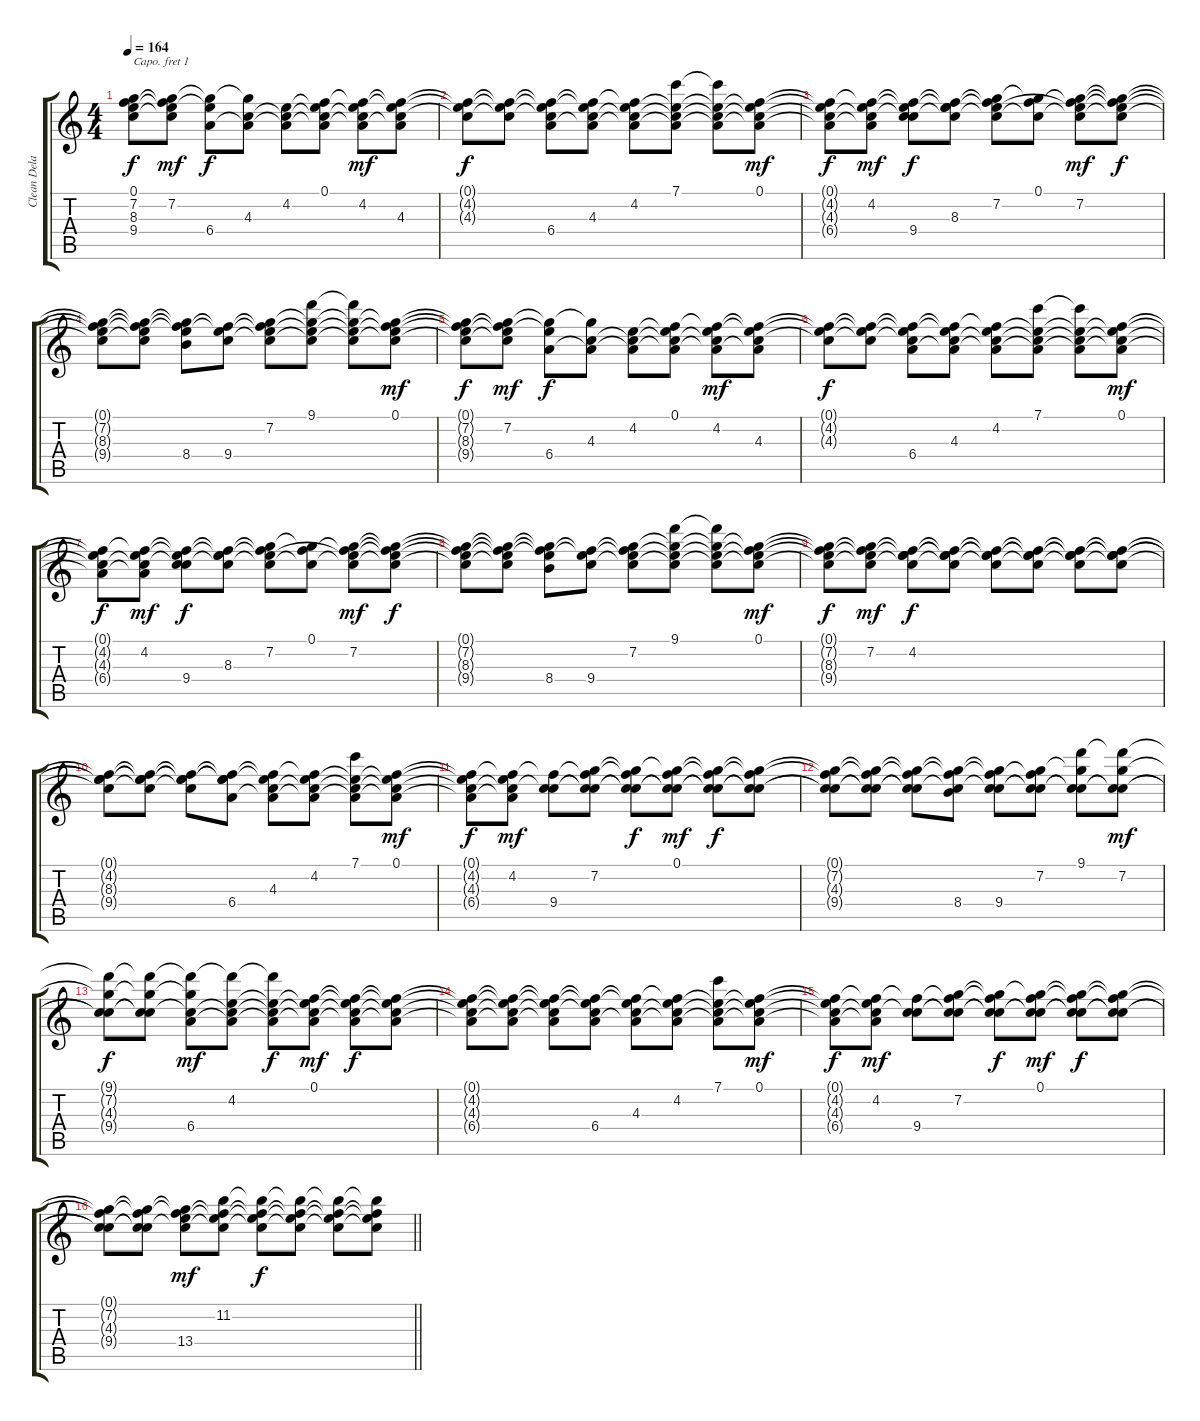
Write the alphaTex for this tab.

\track ("Clean Delay" "Clean Dela") {instrument electricguitarclean}
\staff {score tabs}
\capo 1
\tuning (E4 B3 G3 D3 A2 E2) {hide}
\ts (4 4)
\tempo 164
\clef g2
\ks c
(0.1{t} 7.2{t} 8.3{t} 9.4{t}).8{dy f} (0.1{t} 7.2 8.3{t} 9.4{t}).8{dy mf} (7.2{t} 8.3{t} 6.4).8{dy f} (7.2{t} 4.3 6.4{t}).8 (4.2 4.3{t} 6.4{t}).8 (0.1 4.2{t} 4.3{t} 6.4{t}).8 (0.1{t} 4.2 4.3{t} 6.4{t}).8{dy mf} (0.1{t} 4.2{t} 4.3 6.4{t}).8 |
(0.1{t} 4.2{t} 4.3{t}).8{dy f} (0.1{t} 4.2{t} 4.3{t}).8 (0.1{t} 4.2{t} 4.3{t} 6.4).8 (0.1{t} 4.2{t} 4.3 6.4{t}).8 (0.1{t} 4.2 4.3{t} 6.4{t}).8 (7.1 4.2{t} 4.3{t} 6.4{t}).8 (7.1{t} 4.2{t} 4.3{t} 6.4{t}).8 (0.1 4.2{t} 4.3{t} 6.4{t}).8{dy mf} |
(0.1{t} 4.2{t} 4.3{t} 6.4{t}).8{dy f} (0.1{t} 4.2 4.3{t} 6.4{t}).8{dy mf} (0.1{t} 4.2{t} 4.3{t} 9.4).8{dy f} (0.1{t} 4.2{t} 8.3 9.4{t}).8 (0.1{t} 7.2 8.3{t} 9.4{t}).8 (0.1 7.2{t} 9.4{t}).8 (0.1{t} 7.2 8.3{t} 9.4{t}).8{dy mf} (0.1{t} 7.2{t} 8.3{t} 9.4{t}).8{dy f} |
(0.1{t} 7.2{t} 8.3{t} 9.4{t}).8 (0.1{t} 7.2{t} 8.3{t} 9.4{t}).8 (0.1{t} 7.2{t} 8.3{t} 8.4).8 (0.1{t} 8.3{t} 9.4).8 (0.1{t} 7.2 8.3{t} 9.4{t}).8 (9.1 7.2{t} 8.3{t} 9.4{t}).8 (9.1{t} 7.2{t} 8.3{t} 9.4{t}).8 (0.1 7.2{t} 8.3{t} 9.4{t}).8{dy mf} |
(0.1{t} 7.2{t} 8.3{t} 9.4{t}).8{dy f} (0.1{t} 7.2 8.3{t} 9.4{t}).8{dy mf} (7.2{t} 8.3{t} 6.4).8{dy f} (7.2{t} 4.3 6.4{t}).8 (4.2 4.3{t} 6.4{t}).8 (0.1 4.2{t} 4.3{t} 6.4{t}).8 (0.1{t} 4.2 4.3{t} 6.4{t}).8{dy mf} (0.1{t} 4.2{t} 4.3 6.4{t}).8 |
(0.1{t} 4.2{t} 4.3{t}).8{dy f} (0.1{t} 4.2{t} 4.3{t}).8 (0.1{t} 4.2{t} 4.3{t} 6.4).8 (0.1{t} 4.2{t} 4.3 6.4{t}).8 (0.1{t} 4.2 4.3{t} 6.4{t}).8 (7.1 4.2{t} 4.3{t} 6.4{t}).8 (7.1{t} 4.2{t} 4.3{t} 6.4{t}).8 (0.1 4.2{t} 4.3{t} 6.4{t}).8{dy mf} |
(0.1{t} 4.2{t} 4.3{t} 6.4{t}).8{dy f} (0.1{t} 4.2 4.3{t} 6.4{t}).8{dy mf} (0.1{t} 4.2{t} 4.3{t} 9.4).8{dy f} (0.1{t} 4.2{t} 8.3 9.4{t}).8 (0.1{t} 7.2 8.3{t} 9.4{t}).8 (0.1 7.2{t} 9.4{t}).8 (0.1{t} 7.2 8.3{t} 9.4{t}).8{dy mf} (0.1{t} 7.2{t} 8.3{t} 9.4{t}).8{dy f} |
(0.1{t} 7.2{t} 8.3{t} 9.4{t}).8 (0.1{t} 7.2{t} 8.3{t} 9.4{t}).8 (0.1{t} 7.2{t} 8.3{t} 8.4).8 (0.1{t} 8.3{t} 9.4).8 (0.1{t} 7.2 8.3{t} 9.4{t}).8 (9.1 7.2{t} 8.3{t} 9.4{t}).8 (9.1{t} 7.2{t} 8.3{t} 9.4{t}).8 (0.1 7.2{t} 8.3{t} 9.4{t}).8{dy mf} |
(0.1{t} 7.2{t} 8.3{t} 9.4{t}).8{dy f} (0.1{t} 7.2 8.3{t} 9.4{t}).8{dy mf} (0.1{t} 4.2 8.3{t} 9.4{t}).8{dy f} (0.1{t} 4.2{t} 8.3{t} 9.4{t}).8 (0.1{t} 4.2{t} 8.3{t} 9.4{t}).8 (0.1{t} 4.2{t} 8.3{t} 9.4{t}).8 (0.1{t} 4.2{t} 8.3{t} 9.4{t}).8 (0.1{t} 4.2{t} 8.3{t} 9.4{t}).8 |
(0.1{t} 4.2{t} 8.3{t} 9.4{t}).8 (0.1{t} 4.2{t} 8.3{t} 9.4{t}).8 (0.1{t} 4.2{t} 8.3{t} 9.4{t}).8 (0.1{t} 4.2{t} 8.3{t} 6.4).8 (0.1{t} 4.2{t} 4.3 6.4{t}).8 (0.1{t} 4.2 4.3{t} 6.4{t}).8 (7.1 4.2{t} 4.3{t} 6.4{t}).8 (0.1 4.2{t} 4.3{t} 6.4{t}).8{dy mf} |
(0.1{t} 4.2{t} 4.3{t} 6.4{t}).8{dy f} (0.1{t} 4.2 4.3{t} 6.4{t}).8{dy mf} (0.1{t} 4.3{t} 9.4).8 (0.1{t} 7.2 4.3{t} 9.4{t}).8 (0.1{t} 7.2{t} 4.3{t} 9.4{t}).8{dy f} (0.1 7.2{t} 4.3{t} 9.4{t}).8{dy mf} (0.1{t} 7.2{t} 4.3{t} 9.4{t}).8{dy f} (0.1{t} 7.2{t} 4.3{t} 9.4{t}).8 |
(0.1{t} 7.2{t} 4.3{t} 9.4{t}).8 (0.1{t} 7.2{t} 4.3{t} 9.4{t}).8 (0.1{t} 7.2{t} 4.3{t} 9.4{t}).8 (0.1{t} 7.2{t} 4.3{t} 8.4).8 (0.1{t} 7.2{t} 4.3{t} 9.4).8 (0.1{t} 7.2 4.3{t} 9.4{t}).8 (9.1 7.2{t} 4.3{t} 9.4{t}).8 (9.1{t} 7.2 4.3{t} 9.4{t}).8{dy mf} |
(9.1{t} 7.2{t} 4.3{t} 9.4{t}).8{dy f} (9.1{t} 7.2{t} 4.3{t} 9.4{t}).8 (9.1{t} 7.2{t} 4.3{t} 6.4).8{dy mf} (9.1{t} 4.2 4.3{t} 6.4{t}).8 (9.1{t} 4.2{t} 4.3{t} 6.4{t}).8{dy f} (0.1 4.2{t} 4.3{t} 6.4{t}).8{dy mf} (0.1{t} 4.2{t} 4.3{t} 6.4{t}).8{dy f} (0.1{t} 4.2{t} 4.3{t} 6.4{t}).8 |
(0.1{t} 4.2{t} 4.3{t} 6.4{t}).8 (0.1{t} 4.2{t} 4.3{t} 6.4{t}).8 (0.1{t} 4.2{t} 4.3{t} 6.4{t}).8 (0.1{t} 4.2{t} 4.3{t} 6.4).8 (0.1{t} 4.2{t} 4.3 6.4{t}).8 (0.1{t} 4.2 4.3{t} 6.4{t}).8 (7.1 4.2{t} 4.3{t} 6.4{t}).8 (0.1 4.2{t} 4.3{t} 6.4{t}).8{dy mf} |
(0.1{t} 4.2{t} 4.3{t} 6.4{t}).8{dy f} (0.1{t} 4.2 4.3{t} 6.4{t}).8{dy mf} (0.1{t} 4.3{t} 9.4).8 (0.1{t} 7.2 4.3{t} 9.4{t}).8 (0.1{t} 7.2{t} 4.3{t} 9.4{t}).8{dy f} (0.1 7.2{t} 4.3{t} 9.4{t}).8{dy mf} (0.1{t} 7.2{t} 4.3{t} 9.4{t}).8{dy f} (0.1{t} 7.2{t} 4.3{t} 9.4{t}).8 |
\barLineRight lightlight
(0.1{t} 7.2{t} 4.3{t} 9.4{t}).8 (0.1{t} 7.2{t} 4.3{t} 9.4{t}).8 (0.1{t} 7.2{t} 4.3{t} 13.4).8{dy mf} (0.1{t} 11.2 4.3{t} 13.4{t}).8 (0.1{t} 11.2{t} 4.3{t} 13.4{t}).8{dy f} (0.1{t} 11.2{t} 4.3{t} 13.4{t}).8 (0.1{t} 11.2{t} 4.3{t} 13.4{t}).8 (0.1{t} 11.2{t} 4.3{t} 13.4{t}).8
